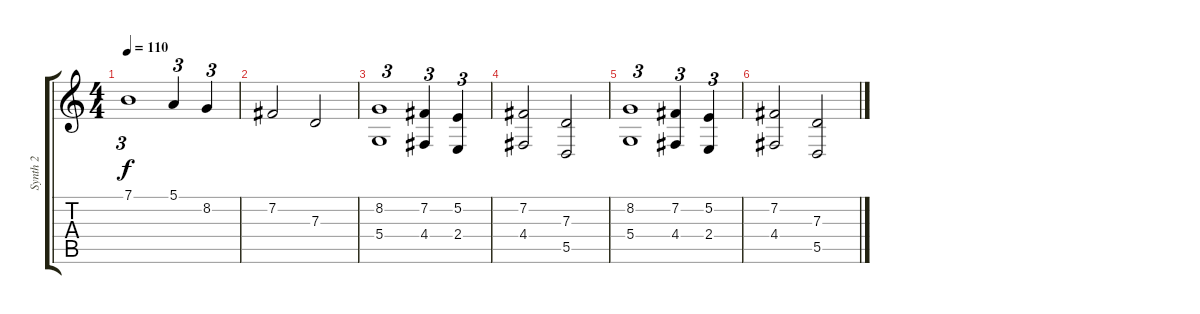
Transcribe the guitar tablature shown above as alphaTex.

\track ("Synth 2" "Synth 2") {instrument choiraahs}
\staff {score tabs}
\tuning (E4 B3 G3 D3 A2 E2) {hide}
\ts (4 4)
\tempo 110
\clef g2
\ks c
7.1.1{tu (3 2) dy f} 5.1.4{tu (3 2)} 8.2.4{tu (3 2)} |
7.2.2{volume 0} 7.3.2 |
(8.2 5.4).1{tu (3 2)} (7.2 4.4).4{tu (3 2)} (5.2 2.4).4{tu (3 2)} |
(7.2 4.4).2 (7.3 5.5).2 |
(8.2 5.4).1{tu (3 2)} (7.2 4.4).4{tu (3 2)} (5.2 2.4).4{tu (3 2)} |
(7.2 4.4).2 (7.3 5.5).2
